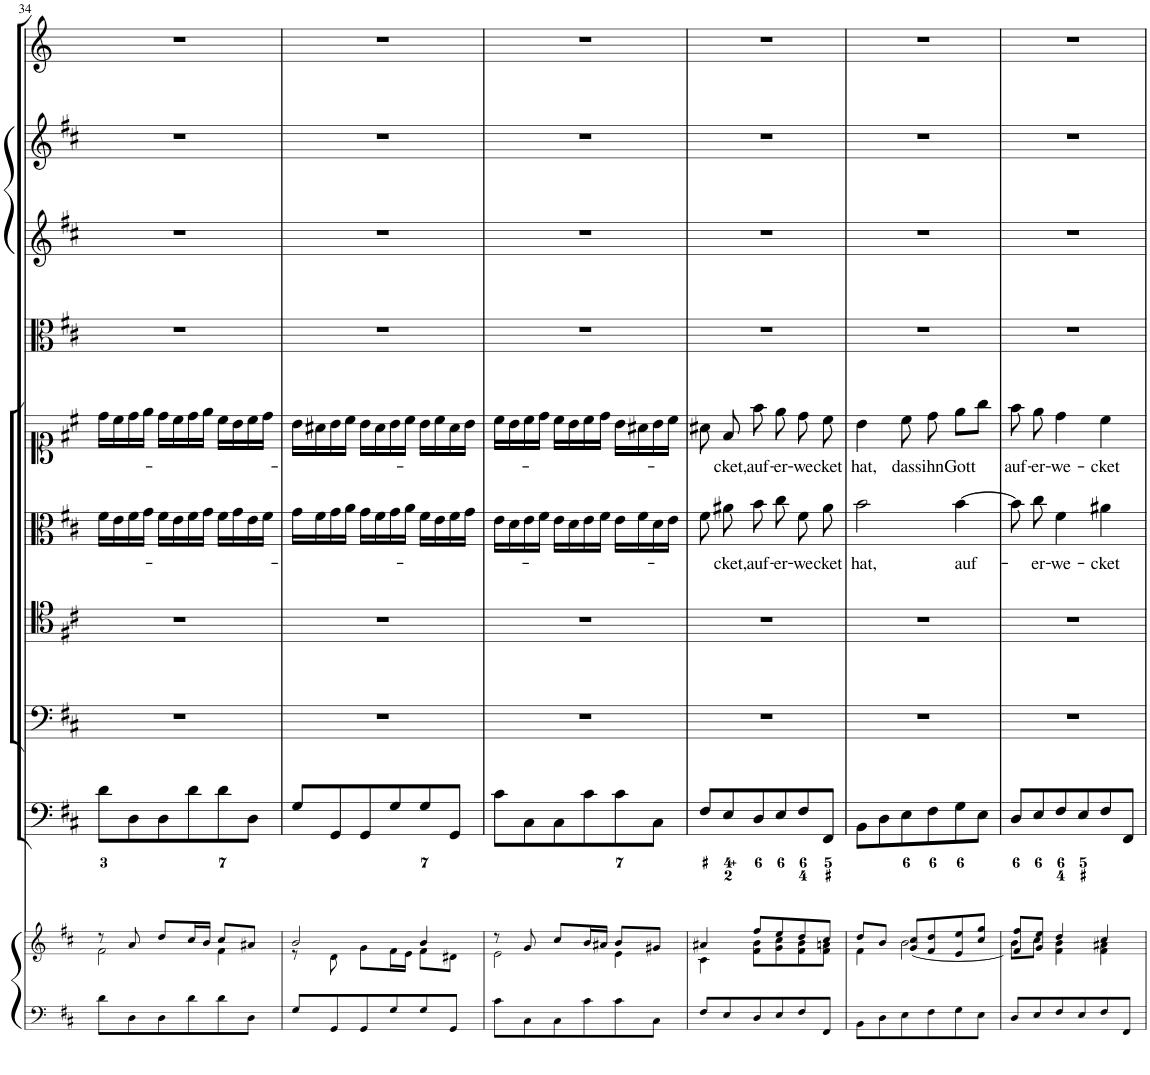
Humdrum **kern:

**kern	**kern	**kern	**kern	**kern	**kern	**text	**kern	**text	**kern	**kern	**kern	**kern
*part10	*part10	*part9	*part8	*part7	*part6	*part6	*part5	*part5	*part4	*part3	*part2	*part1
*staff11	*staff10	*staff9	*staff8	*staff7	*staff6	*staff6	*staff5	*staff5	*staff4	*staff3	*staff2	*staff1
*I"Piano reductiion	*	*I"Continuo	*I"Basso	*I"Tenore	*I"Alto	*	*I"Soprano	*	*I"Viola	*I"Violino II	*I"Violino I	*I"Tromba
*I'Pno	*	*	*	*	*	*	*	*	*I'Vla	*I'Vln	*I'Vln	*
!!LO:PB:g=z
*clefF4	*clefG2	*clefF4	*clefF4	*clefC4	*clefC3	*	*clefC1	*	*clefC3	*clefG2	*clefG2	*clefG2
*	*	*	*	*	*	*	*	*	*	*	*	*Trd-1c-2
*k[f#c#]	*k[f#c#]	*k[f#c#]	*k[f#c#]	*k[f#c#]	*k[f#c#]	*	*k[f#c#]	*	*k[f#c#]	*k[f#c#]	*k[f#c#]	*k[]
*M3/4	*M3/4	*M3/4	*M3/4	*M3/4	*M3/4	*	*M3/4	*	*M3/4	*M3/4	*M3/4	*M3/4
=34	=34	=34	=34	=34	=34	=34	=34	=34	=34	=34	=34	=34
*	*^	*	*	*	*	*	*	*	*	*	*	*
8d\L	8r	2f#\	8d\L	2.r	2.r	16f#\LL	.	16dd\LL	.	2.r	2.r	2.r	2.r
.	.	.	.	.	.	16e\	.	16cc#\	.	.	.	.	.
8D\	8a/	.	8D\	.	.	16f#\	.	16dd\	.	.	.	.	.
.	.	.	.	.	.	16g\JJ	.	16ee\JJ	.	.	.	.	.
8D\	8dd/L	.	8D\	.	.	16f#\LL	.	16dd\LL	.	.	.	.	.
.	.	.	.	.	.	16e\	.	16cc#\	.	.	.	.	.
8d\	16cc#/L	.	8d\	.	.	16f#\	.	16dd\	.	.	.	.	.
.	16b/JJ	.	.	.	.	16g\JJ	.	16ee\JJ	.	.	.	.	.
8d\	8cc#/L	4f#\	8d\	.	.	16f#\LL	.	16cc#\LL	.	.	.	.	.
.	.	.	.	.	.	16g\	.	16b\	.	.	.	.	.
8D\J	8a#X/J	.	8D\J	.	.	16e\	.	16cc#\	.	.	.	.	.
.	.	.	.	.	.	16f#\JJ	.	16dd\JJ	.	.	.	.	.
=35	=35	=35	=35	=35	=35	=35	=35	=35	=35	=35	=35	=35	=35
8G/L	2b/	8r	8G/L	2.r	2.r	16g\LL	.	16b\LL	.	2.r	2.r	2.r	2.r
.	.	.	.	.	.	16f#\	.	16a#X\	.	.	.	.	.
8GG/	.	8d\	8GG/	.	.	16g\	.	16b\	.	.	.	.	.
.	.	.	.	.	.	16a\JJ	.	16cc#\JJ	.	.	.	.	.
8GG/	.	8g\L	8GG/	.	.	16g\LL	.	16b\LL	.	.	.	.	.
.	.	.	.	.	.	16f#\	.	16a#\	.	.	.	.	.
8G/	.	16f#\L	8G/	.	.	16g\	.	16b\	.	.	.	.	.
.	.	16e\JJ	.	.	.	16a\JJ	.	16cc#\JJ	.	.	.	.	.
8G/	4b/	8f#\L	8G/	.	.	16f#\LL	.	16b\LL	.	.	.	.	.
.	.	.	.	.	.	16e\	.	16cc#\	.	.	.	.	.
8GG/J	.	8d#X\J	8GG/J	.	.	16f#\	.	16a#\	.	.	.	.	.
.	.	.	.	.	.	16g\JJ	.	16b\JJ	.	.	.	.	.
=36	=36	=36	=36	=36	=36	=36	=36	=36	=36	=36	=36	=36	=36
8c#\L	8r	2e\	8c#\L	2.r	2.r	16e\LL	.	16cc#\LL	.	2.r	2.r	2.r	2.r
.	.	.	.	.	.	16d\	.	16b\	.	.	.	.	.
8C#\	8g/	.	8C#\	.	.	16e\	.	16cc#\	.	.	.	.	.
.	.	.	.	.	.	16f#\JJ	.	16dd\JJ	.	.	.	.	.
8C#\	8cc#/L	.	8C#\	.	.	16e\LL	.	16cc#\LL	.	.	.	.	.
.	.	.	.	.	.	16d\	.	16b\	.	.	.	.	.
8c#\	16b/L	.	8c#\	.	.	16e\	.	16cc#\	.	.	.	.	.
.	16a#X/JJ	.	.	.	.	16f#\JJ	.	16dd\JJ	.	.	.	.	.
8c#\	8b/L	4e\	8c#\	.	.	16e\LL	.	16b\LL	.	.	.	.	.
.	.	.	.	.	.	16f#\	.	16a#X\	.	.	.	.	.
8C#\J	8g#X/J	.	8C#\J	.	.	16d\	.	16b\	.	.	.	.	.
.	.	.	.	.	.	16e\JJ	.	16cc#\JJ	.	.	.	.	.
=37	=37	=37	=37	=37	=37	=37	=37	=37	=37	=37	=37	=37	=37
8F#/L	4a#X/	4c#\	8F#/L	2.r	2.r	8f#\	.	8a#X\	.	2.r	2.r	2.r	2.r
!	!	!	!	!	!	!	!LO:LY:b	!	!LO:LY:b	!	!	!	!
8E/	.	.	8E/	.	.	8a#X\	-cket,	8f#/	-cket,	.	.	.	.
!	!	!	!	!	!	!	!LO:LY:b	!	!LO:LY:b	!	!	!	!
8D/	8ff#/L	8f#\ 8b\L	8D/	.	.	8b\	auf-	8ff#\	auf-	.	.	.	.
!	!	!	!	!	!	!	!LO:LY:b	!	!LO:LY:b	!	!	!	!
8E/	8ee/	8g\ 8cc#\	8E/	.	.	8cc#\	-er-	8ee\	-er-	.	.	.	.
!	!	!	!	!	!	!	!LO:LY:b	!	!LO:LY:b	!	!	!	!
8F#/	8dd/	8f#\ 8b\	8F#/	.	.	8f#\	-we-	8dd\	-we-	.	.	.	.
!	!	!	!	!	!	!	!LO:LY:b	!	!LO:LY:b	!	!	!	!
8FF#/J	8cc#/J	8f#\ 8an\J	8FF#/J	.	.	8a#\	-cket	8cc#\	-cket	.	.	.	.
=38	=38	=38	=38	=38	=38	=38	=38	=38	=38	=38	=38	=38	=38
!	!	!	!	!	!	!	!LO:LY:b	!	!LO:LY:b	!	!	!	!
8BB\L	8dd/L	4f#\	8BB\L	2.r	2.r	2b\	hat,	4b\	hat,	2.r	2.r	2.r	2.r
8D\	8b/J	.	8D\	.	.	.	.	.	.	.	.	.	.
!	!	!	!	!	!	!	!	!	!LO:LY:b	!	!	!	!
8E\	8g/ 8cc#/L	[2b\	8E\	.	.	.	.	8cc#\	dass	.	.	.	.
!	!	!	!	!	!	!	!	!	!LO:LY:b	!	!	!	!
8F#\	8f#/ 8dd/	.	8F#\	.	.	.	.	8dd\	ihn	.	.	.	.
!	!	!	!	!	!	!	!LO:LY:b	!	!LO:LY:b	!	!	!	!
8G\	8e/ 8ee/	.	8G\	.	.	[4b\	auf-	8ee\L	Gott	.	.	.	.
8E\J	8cc#/ 8gg/J	.	8E\J	.	.	.	.	8gg\J	.	.	.	.	.
=39	=39	=39	=39	=39	=39	=39	=39	=39	=39	=39	=39	=39	=39
!	!	!	!	!	!	!	!	!	!LO:LY:b	!	!	!	!
8D/L	8f#/ 8ff#/L	8b\L]	8D/L	2.r	2.r	8b\]	.	8ff#\	auf-	2.r	2.r	2.r	2.r
!	!	!	!	!	!	!	!LO:LY:b	!	!LO:LY:b	!	!	!	!
8E/	8g/ 8ee/J	8cc#\J	8E/	.	.	8cc#\	-er-	8ee\	-er-	.	.	.	.
!	!	!	!	!	!	!	!LO:LY:b	!	!LO:LY:b	!	!	!	!
8F#/	4dd/	4f#\ 4b\	8F#/	.	.	4f#\	-we-	4dd\	-we-	.	.	.	.
8E/	.	.	8E/	.	.	.	.	.	.	.	.	.	.
!	!	!	!	!	!	!	!LO:LY:b	!	!LO:LY:b	!	!	!	!
8F#/	4cc#/	4f#\ 4a#X\	8F#/	.	.	4a#X\	-cket	4cc#\	-cket	.	.	.	.
8FF#/J	.	.	8FF#/J	.	.	.	.	.	.	.	.	.	.
*	*v	*v	*	*	*	*	*	*	*	*	*	*	*
=	=	=	=	=	=	=	=	=	=	=	=	=
*-	*-	*-	*-	*-	*-	*-	*-	*-	*-	*-	*-	*-
